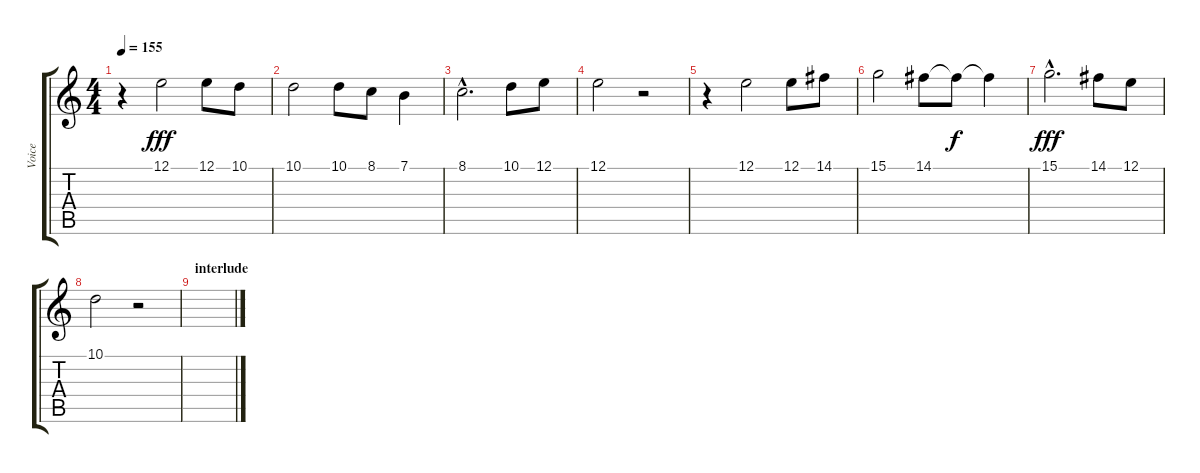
\track ("Voice" "Voice") {instrument choiraahs}
\staff {score tabs}
\tuning (E4 B3 G3 D3 A2 E2) {hide}
\ts (4 4)
\tempo 155
\clef g2
\ks c
r.4{dy fff} 12.1.2 12.1.8 10.1.8 |
10.1.2 10.1.8 8.1.8 7.1.4 |
8.1{hac}.2{d} 10.1.8 12.1.8 |
12.1.2 r.2 |
r.4 12.1.2 12.1.8 14.1.8 |
15.1.2 14.1.8 14.1{t}.8{dy f} 14.1{t}.4 |
15.1{hac}.2{d dy fff} 14.1.8 12.1.8 |
10.1.2 r.2 |
\section ("" "interlude")
